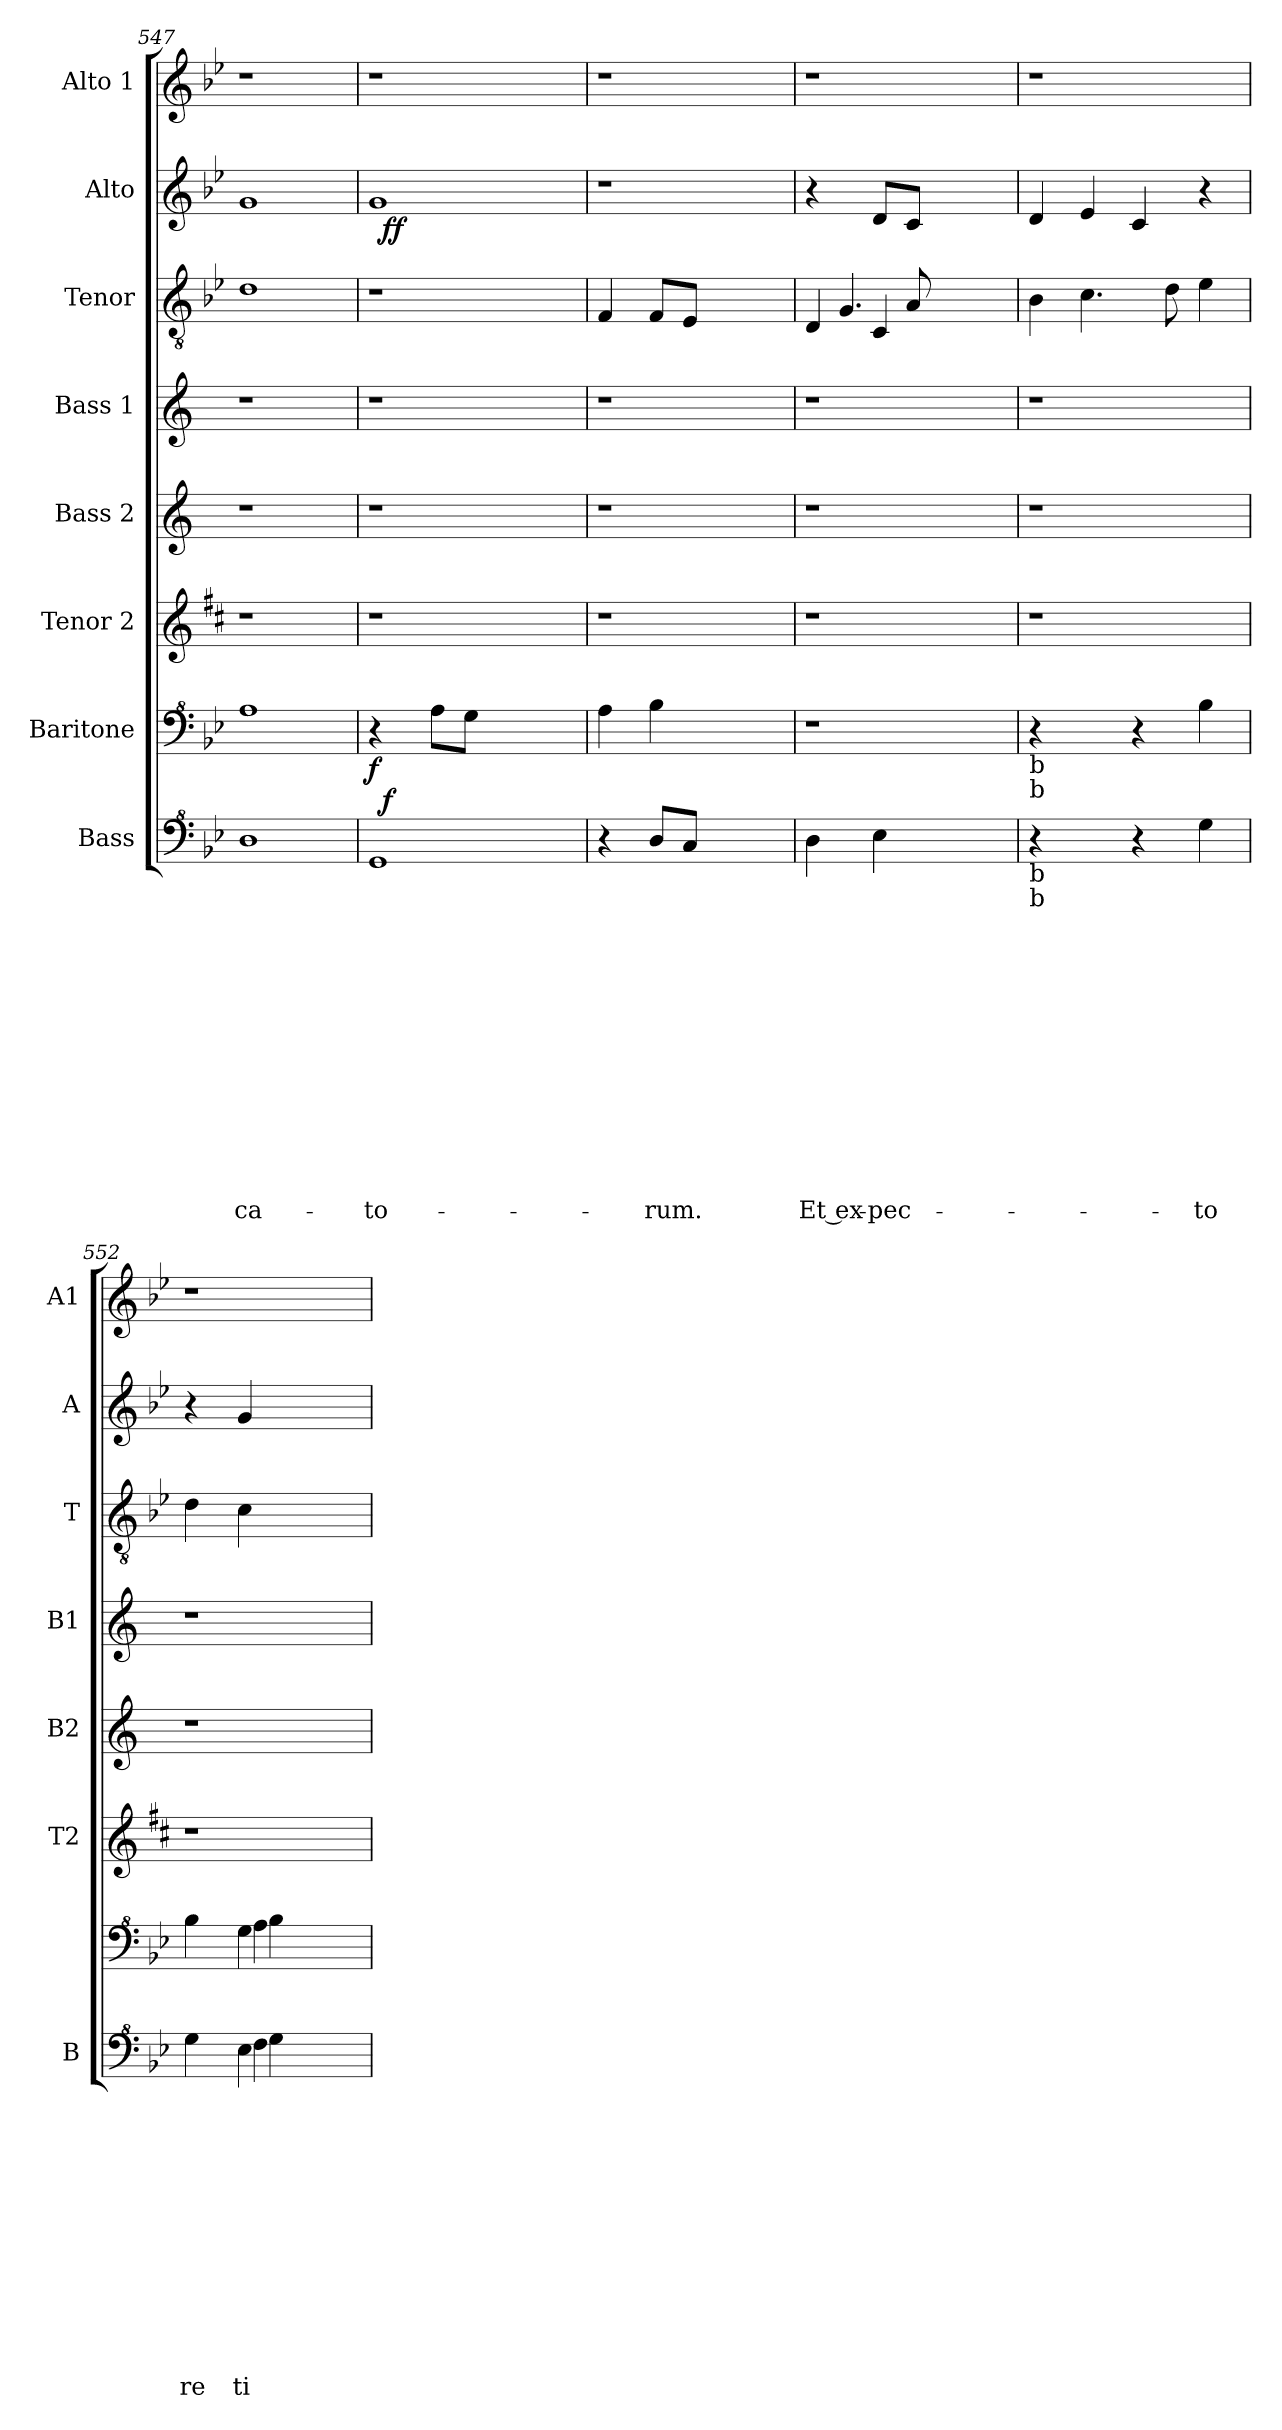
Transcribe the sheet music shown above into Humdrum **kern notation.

**kern	**text	**text	**text	**text	**text	**text	**text	**text	**text	**text	**text	**text	**text	**dynam	**kern	**dynam	**kern	**kern	**kern	**kern	**kern	**dynam	**kern
*part8	*part8	*part8	*part8	*part8	*part8	*part8	*part8	*part8	*part8	*part8	*part8	*part8	*part8	*part8	*part7	*part7	*part6	*part5	*part4	*part3	*part2	*part2	*part1
*staff8	*staff8	*staff8	*staff8	*staff8	*staff8	*staff8	*staff8	*staff8	*staff8	*staff8	*staff8	*staff8	*staff8	*staff8	*staff7	*staff7	*staff6	*staff5	*staff4	*staff3	*staff2	*staff2	*staff1
*I"Bass	*	*	*	*	*	*	*	*	*	*	*	*	*	*	*I"Baritone	*	*I"Tenor 2	*I"Bass 2	*I"Bass 1	*I"Tenor	*I"Alto	*	*I"Alto 1
*I'B	*	*	*	*	*	*	*	*	*	*	*	*	*	*	*	*	*I'T2	*I'B2	*I'B1	*I'T	*I'A	*	*I'A1
*clefF^4	*	*	*	*	*	*	*	*	*	*	*	*	*	*	*clefF^4	*	*clefG2	*clefG2	*clefG2	*clefGv2	*clefG2	*	*clefG2
*	*	*	*	*	*	*	*	*	*	*	*	*	*	*	*	*	*ITrd1c2	*	*	*ITrd1c2	*ITrd1c2	*	*ITrd1c2
*k[b-e-]	*	*	*	*	*	*	*	*	*	*	*	*	*	*	*k[b-e-]	*	*k[]	*k[]	*k[]	*k[b-e-a-d-]	*k[b-e-a-d-]	*	*k[b-e-a-d-]
*B-:	*	*	*	*	*	*	*	*	*	*	*	*	*	*	*B-:	*	*C:	*C:	*C:	*A-:	*A-:	*	*A-:
=547	=547	=547	=547	=547	=547	=547	=547	=547	=547	=547	=547	=547	=547	=547	=547	=547	=547	=547	=547	=547	=547	=547	=547
!	!	!	!	!	!	!	!	!	!	!	!	!	!LO:LY:b	!	!	!	!	!	!	!	!	!	!
1d	.	.	.	.	.	.	.	.	.	.	.	.	ca-	.	1a	.	1r	1r	1r	1c	1f	.	1r
=548	=548	=548	=548	=548	=548	=548	=548	=548	=548	=548	=548	=548	=548	=548	=548	=548	=548	=548	=548	=548	=548	=548	=548
!	!	!	!	!	!	!	!	!	!	!	!	!	!LO:LY:b	!	!	!LO:DY:b	!	!	!	!	!	!	!
*^	*	*	*	*	*	*	*	*	*	*	*	*	*	*	*	*	*	*	*	*	*^	*	*
1G	32ryy	.	.	.	.	.	.	.	.	.	.	.	.	-to-	.	4r	f	1r	1r	1r	1r	1f	32ryy	.	1r
!	!	!	!	!	!	!	!	!	!	!	!	!	!	!	!LO:DY:b	!	!	!	!	!	!	!	!	!LO:DY:b	!
!	!	!	!	!	!	!	!	!	!	!	!	!	!	!	!	!	!	!	!	!	!	!	!	!LO:DY:n=1:b	!
.	2ryy	.	.	.	.	.	.	.	.	.	.	.	.	.	f	.	.	.	.	.	.	.	2ryy	f f	.
.	.	.	.	.	.	.	.	.	.	.	.	.	.	.	.	8a\L	.	.	.	.	.	.	.	.	.
.	.	.	.	.	.	.	.	.	.	.	.	.	.	.	.	8g\J	.	.	.	.	.	.	.	.	.
.	.	.	.	.	.	.	.	.	.	.	.	.	.	.	.	2ryy	.	.	.	.	.	.	.	.	.
.	4...ryy	.	.	.	.	.	.	.	.	.	.	.	.	.	.	.	.	.	.	.	.	.	4...ryy	.	.
*v	*v	*	*	*	*	*	*	*	*	*	*	*	*	*	*	*	*	*	*	*	*	*v	*v	*	*
=549	=549	=549	=549	=549	=549	=549	=549	=549	=549	=549	=549	=549	=549	=549	=549	=549	=549	=549	=549	=549	=549	=549	=549
4r	.	.	.	.	.	.	.	.	.	.	.	.	.	.	4a\	.	1r	1r	1r	4E-/	1r	.	1r
!	!	!	!	!	!	!	!	!	!	!	!	!	!LO:LY:b:rj	!	!	!	!	!	!	!	!	!	!
8d/L	.	.	.	.	.	.	.	.	.	.	.	.	-rum.	.	4b-\	.	.	.	.	8E-/L	.	.	.
8c/J	.	.	.	.	.	.	.	.	.	.	.	.	.	.	.	.	.	.	.	8D-/J	.	.	.
2ryy	.	.	.	.	.	.	.	.	.	.	.	.	.	.	2ryy	.	.	.	.	2ryy	.	.	.
=550	=550	=550	=550	=550	=550	=550	=550	=550	=550	=550	=550	=550	=550	=550	=550	=550	=550	=550	=550	=550	=550	=550	=550
!	!	!	!	!	!	!	!	!	!	!	!	!	!LO:LY:b	!	!	!	!	!	!	!	!	!	!
*	*	*	*	*	*	*	*	*	*	*	*	*	*	*	*	*	*	*	*	*^	*	*	*
*	*	*	*	*	*	*	*	*	*	*	*	*	*	*	*	*	*	*	*	*	*^	*	*	*
4d\	.	.	.	.	.	.	.	.	.	.	.	.	Et ex-	.	1r	.	1r	1r	1r	4C/	8ryy	4.ryy	4r	.	1r
.	.	.	.	.	.	.	.	.	.	.	.	.	.	.	.	.	.	.	.	.	4.F/	.	.	.	.
!	!	!	!	!	!	!	!	!	!	!	!	!	!LO:LY:b	!	!	!	!	!	!	!	!	!	!	!	!
4e-\	.	.	.	.	.	.	.	.	.	.	.	.	-pec-	.	.	.	.	.	.	4BB-/	.	.	8c/L	.	.
.	.	.	.	.	.	.	.	.	.	.	.	.	.	.	.	.	.	.	.	.	.	8G/	8B-/J	.	.
2ryy	.	.	.	.	.	.	.	.	.	.	.	.	.	.	.	.	.	.	.	2ryy	2ryy	2ryy	2ryy	.	.
!!LO:LB:g=z
=551	=551	=551	=551	=551	=551	=551	=551	=551	=551	=551	=551	=551	=551	=551	=551	=551	=551	=551	=551	=551	=551	=551	=551	=551	=551
!	!	!	!	!	!	!	!	!	!	!	!	!	!	!	!LO:TX:b:t=b	!	!	!	!	!	!	!	!	!	!
!	!	!	!	!	!	!	!	!	!	!	!	!	!	!	!LO:TX:b:t=b	!	!	!	!	!	!	!	!	!	!
!LO:TX:b:t=b	!	!	!	!	!	!	!	!	!	!	!	!	!	!	!	!	!	!	!	!	!	!	!	!	!
!LO:TX:b:t=b	!	!	!	!	!	!	!	!	!	!	!	!	!	!	!	!	!	!	!	!	!	!	!	!	!
*	*	*	*	*	*	*	*	*	*	*	*	*	*	*	*	*	*	*	*	*v	*v	*v	*	*	*
4r	.	.	.	.	.	.	.	.	.	.	.	.	.	.	4r	.	1r	1r	1r	4A-\	4c/	.	1r
4ryy	.	.	.	.	.	.	.	.	.	.	.	.	.	.	4ryy	.	.	.	.	4.B-\	4d-/	.	.
4r	.	.	.	.	.	.	.	.	.	.	.	.	.	.	4r	.	.	.	.	.	4B-/	.	.
.	.	.	.	.	.	.	.	.	.	.	.	.	.	.	.	.	.	.	.	8c\	.	.	.
!	!	!	!	!	!	!	!	!	!	!	!	!	!LO:LY:b	!	!	!	!	!	!	!	!	!	!
4g\	.	.	.	.	.	.	.	.	.	.	.	.	-to	.	4b-\	.	.	.	.	4d-\	4r	.	.
=552	=552	=552	=552	=552	=552	=552	=552	=552	=552	=552	=552	=552	=552	=552	=552	=552	=552	=552	=552	=552	=552	=552	=552
!	!	!	!	!	!	!	!	!	!	!	!	!	!LO:LY:b	!	!	!	!	!	!	!	!	!	!
*^	*	*	*	*	*	*	*	*	*	*	*	*	*	*	*^	*	*	*	*	*	*	*	*
*	*^	*	*	*	*	*	*	*	*	*	*	*	*	*	*	*	*^	*	*	*	*	*	*	*	*
4g\	4ryy	4ryy	.	.	.	.	.	.	.	.	.	.	.	.	re	.	4b-\	4ryy	4ryy	.	1r	1r	1r	4c\	4r	.	1r
!	!	!	!	!	!	!	!	!	!	!	!	!	!	!	!LO:LY:b	!	!	!	!	!	!	!	!	!	!	!	!
!	!	!	!	!	!	!	!	!	!	!	!	!	!	!	!LO:LY:b	!	!	!	!	!	!	!	!	!	!	!	!
!	!	!	!	!	!	!	!	!	!	!	!	!	!	!	!LO:LY:b	!	!	!	!	!	!	!	!	!	!	!	!
4e-\	4f\	4g\	.	.	.	.	.	.	.	.	.	.	.	.	ti	.	4g\	4a\	4b-\	.	.	.	.	4B-\	4f/	.	.
2ryy	2ryy	2ryy	.	.	.	.	.	.	.	.	.	.	.	.	.	.	2ryy	2ryy	2ryy	.	.	.	.	2ryy	2ryy	.	.
*v	*v	*v	*	*	*	*	*	*	*	*	*	*	*	*	*	*	*	*	*	*	*	*	*	*	*	*	*
*	*	*	*	*	*	*	*	*	*	*	*	*	*	*	*v	*v	*v	*	*	*	*	*	*	*	*
=	=	=	=	=	=	=	=	=	=	=	=	=	=	=	=	=	=	=	=	=	=	=	=
*-	*-	*-	*-	*-	*-	*-	*-	*-	*-	*-	*-	*-	*-	*-	*-	*-	*-	*-	*-	*-	*-	*-	*-
